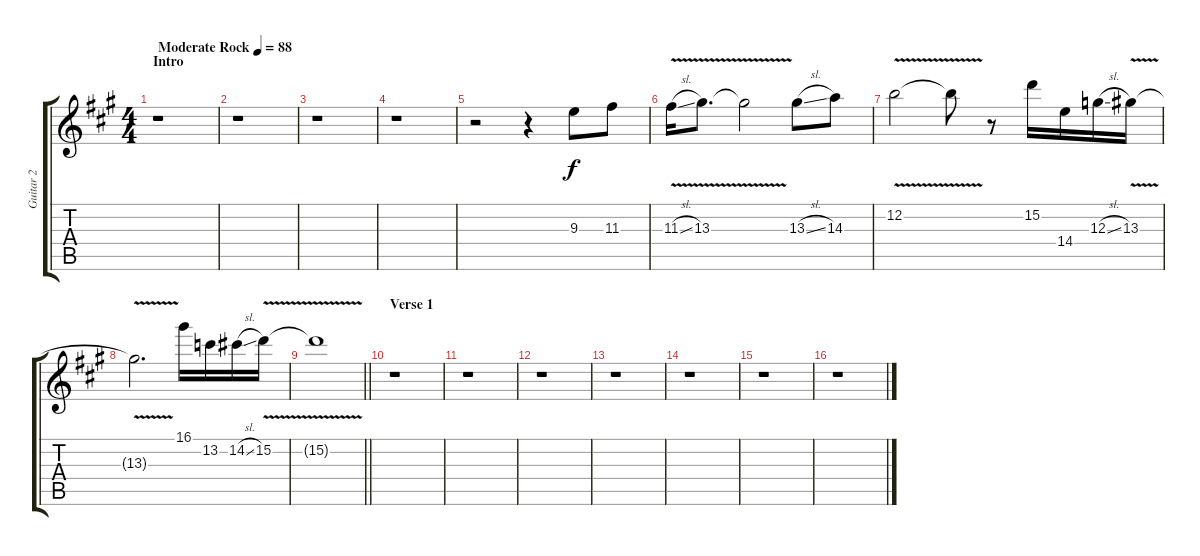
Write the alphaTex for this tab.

\track ("Guitar 2" "Guitar 2") {instrument overdrivenguitar}
\staff {score tabs}
\tuning (E4 B3 G3 D3 A2 E2) {hide}
\ts (4 4)
\section ("" "Intro")
\tempo (88 "Moderate Rock")
\clef g2
\ks a
r.1{dy f instrument overdrivenguitar} |
r.1 |
r.1 |
r.1 |
r.2 r.4 9.3.8 11.3.8 |
11.3{v sl}.16 13.3{v}.8{d} 13.3{t}.2 13.3{sl}.8 14.3.8 |
12.2{v}.2 12.2{t}.8 r.8 15.2.16 14.4.16 12.3{sl}.16 13.3{v}.16 |
13.3{t}.2{d} 16.1.16 13.2.16 14.2{sl}.16 15.2{v}.16 |
\barLineRight lightlight
15.2{t}.1 |
\section ("" "Verse 1")
r.1 |
r.1 |
r.1 |
r.1 |
r.1 |
r.1 |
r.1
